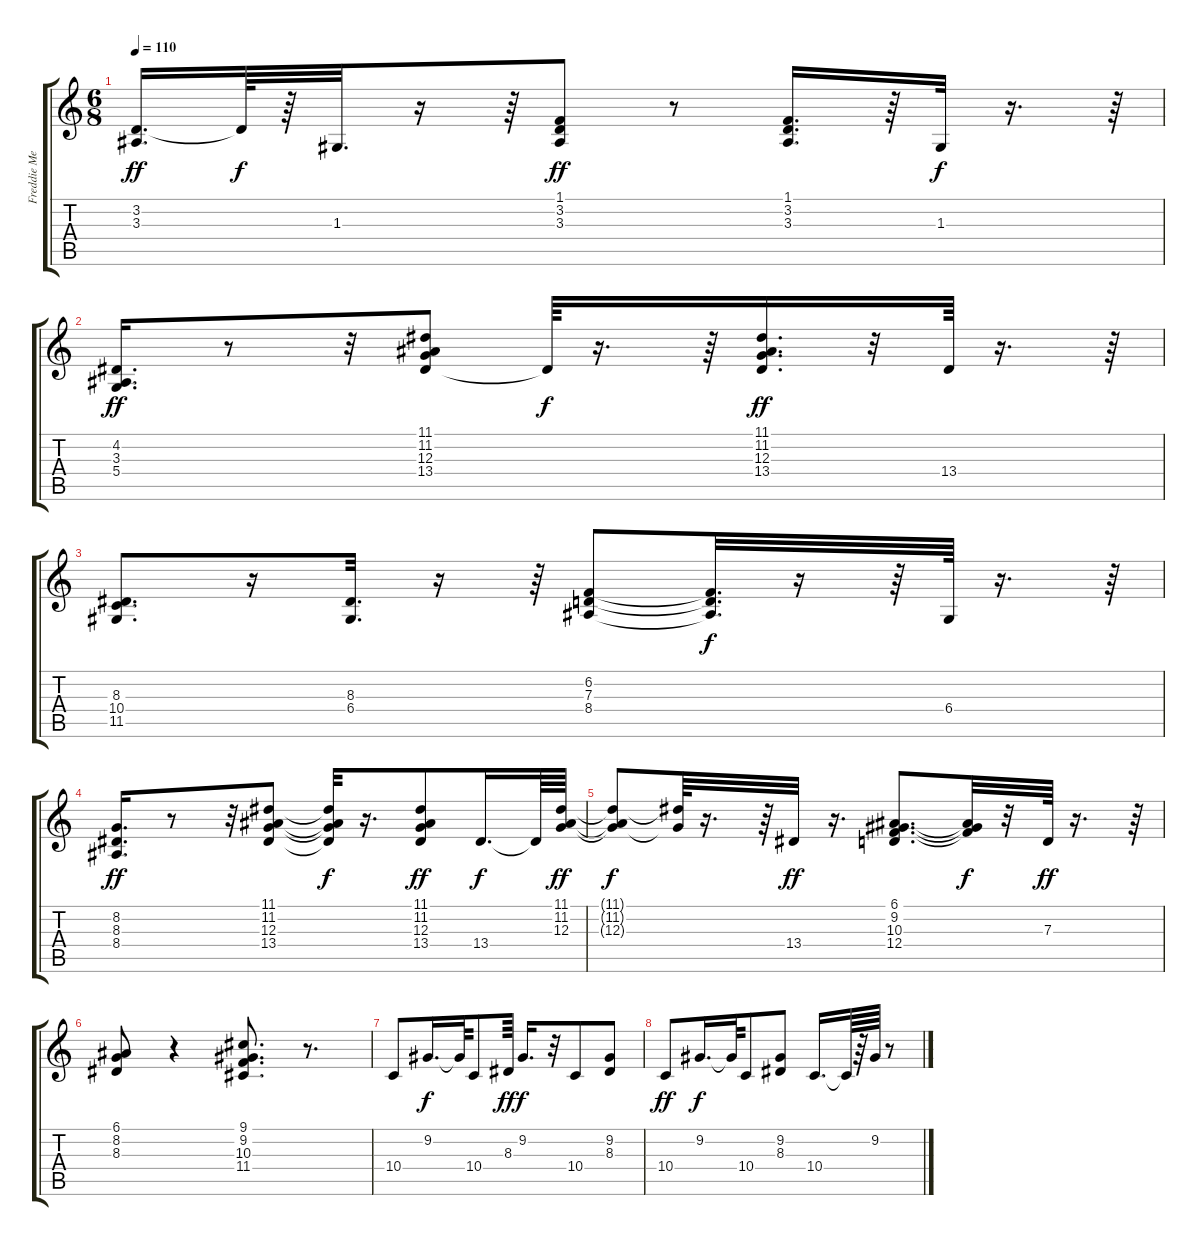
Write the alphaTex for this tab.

\track ("Freddie Mercury Main Piano" "Freddie Me") {instrument acousticgrandpiano}
\staff {score tabs}
\tuning (E4 B3 G3 D3 A2 E2) {hide}
\ts (6 8)
\tempo 110
\clef g2
\ks c
(3.2 3.3).16{d dy ff} 3.2{t}.64{dy f} r.64 1.3.32{d} r.16 r.64 (1.1 3.2 3.3).8{dy ff} r.8 (1.1 3.2 3.3).16{d} r.64 1.3.32{dy f} r.16{d} r.64 |
(4.2 3.3 5.4).16{d dy ff} r.8 r.32 (11.1 11.2 12.3 13.4).8 13.4{t}.64{dy f} r.16{d} r.64 (11.1 11.2 12.3 13.4).16{d dy ff} r.32 13.4.64 r.16{d} r.64 |
(8.3 10.4 11.5).8{d} r.16 (8.3 6.4).32{d} r.16 r.64 (6.2 7.3 8.4).8 (6.2{t} 7.3{t} 8.4{t}).32{d dy f} r.16 r.64 6.4.64 r.16{d} r.64 |
(8.2 8.3 8.4).16{d dy ff} r.8 r.32 (11.1 11.2 12.3 13.4).8 (11.1{t} 11.2{t} 12.3{t} 13.4{t}).32{dy f} r.16{d} (11.1 11.2 12.3 13.4).8{dy ff} 13.4.16{d dy f} 13.4{t}.64 (11.1 11.2 12.3).64{dy ff} |
(11.1{t} 11.2{t} 12.3{t}).8{dy f} (11.1{t} 12.3{t}).64 r.16{d} r.64 13.4.32{dy ff} r.16{d} (6.1 9.2 10.3 12.4).8{d} (6.1{t} 9.2{t} 10.3{t}).32{dy f} r.32 7.3.64{dy ff} r.16{d} r.64 |
(6.1 8.2 8.3).8 r.4 (9.1 9.2 10.3 11.4).8{d} r.8{d} |
10.4.8 9.2.16{d dy f} 9.2{t}.64 10.4.8 8.3.64{dy ff} 9.2.16{d dy f} r.32 10.4.8 (9.2 8.3).8 |
10.4.8{dy ff} 9.2.16{d dy f} 9.2{t}.64 10.4.8 (9.2 8.3).8 10.4.16{d} 10.4{t}.64 r.64 9.2.64 r.8
